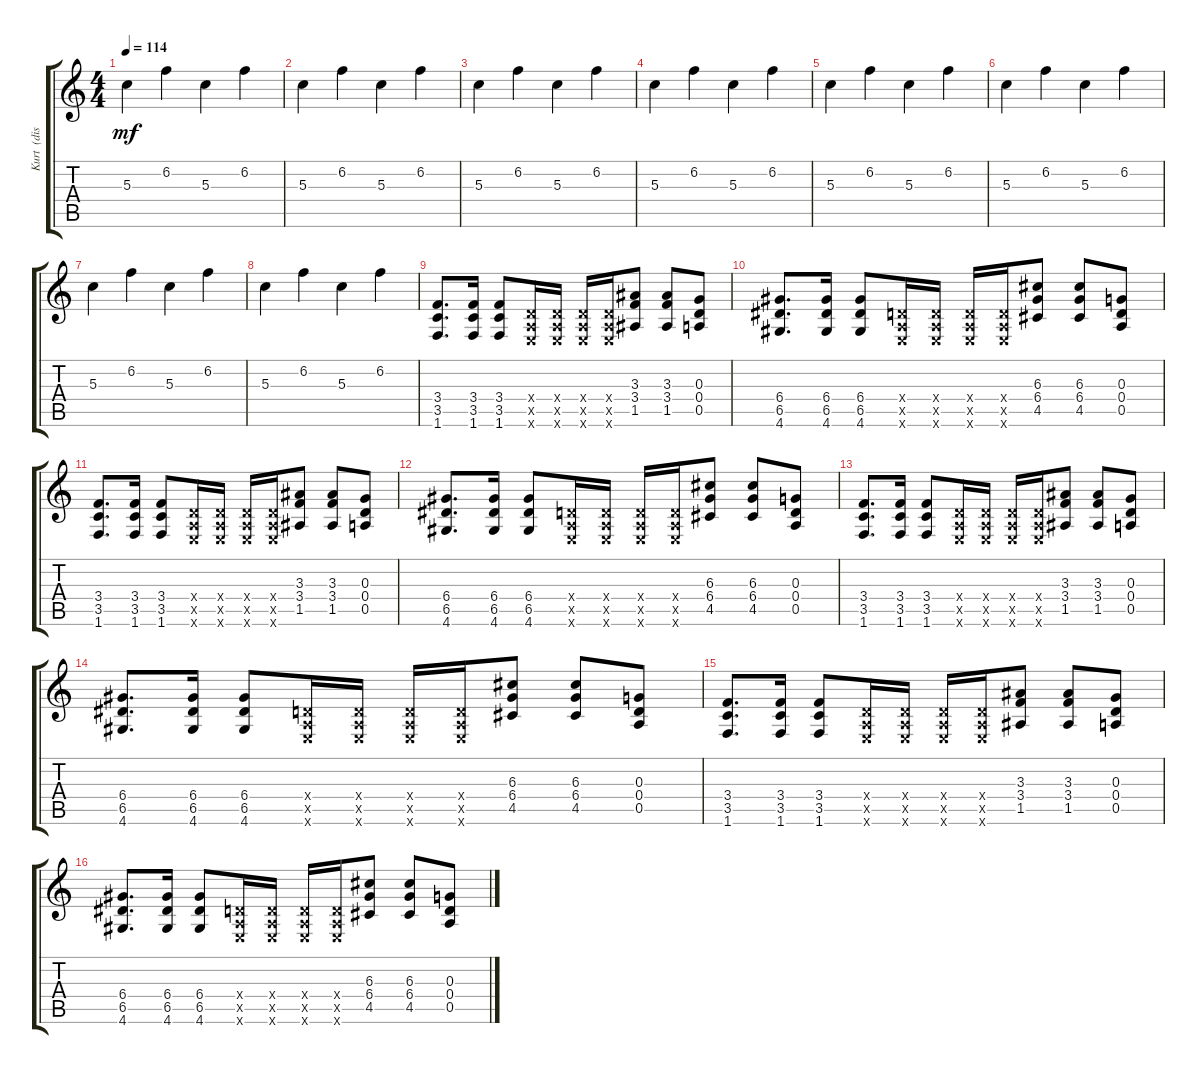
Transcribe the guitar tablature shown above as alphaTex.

\track ("Kurt  (dist)" "Kurt  (dis") {instrument overdrivenguitar}
\staff {score tabs}
\tuning (E4 B3 G3 D3 A2 E2) {hide}
\ts (4 4)
\tempo 114
\clef g2
\ks c
5.3.4{dy mf} 6.2.4 5.3.4 6.2.4 |
5.3.4 6.2.4 5.3.4 6.2.4 |
5.3.4 6.2.4 5.3.4 6.2.4 |
5.3.4 6.2.4 5.3.4 6.2.4 |
5.3.4 6.2.4 5.3.4 6.2.4 |
5.3.4 6.2.4 5.3.4 6.2.4 |
5.3.4 6.2.4 5.3.4 6.2.4 |
5.3.4 6.2.4 5.3.4 6.2.4 |
(3.4 3.5 1.6).8{d} (3.4 3.5 1.6).16 (3.4 3.5 1.6).8 (0.4{x} 0.5{x} 0.6{x}).16 (0.4{x} 0.5{x} 0.6{x}).16 (0.4{x} 0.5{x} 0.6{x}).16 (0.4{x} 0.5{x} 0.6{x}).16 (3.3 3.4 1.5).8 (3.3 3.4 1.5).8 (0.3 0.4 0.5).8 |
(6.4 6.5 4.6).8{d} (6.4 6.5 4.6).16 (6.4 6.5 4.6).8 (0.4{x} 0.5{x} 0.6{x}).16 (0.4{x} 0.5{x} 0.6{x}).16 (0.4{x} 0.5{x} 0.6{x}).16 (0.4{x} 0.5{x} 0.6{x}).16 (6.3 6.4 4.5).8 (6.3 6.4 4.5).8 (0.3 0.4 0.5).8 |
(3.4 3.5 1.6).8{d} (3.4 3.5 1.6).16 (3.4 3.5 1.6).8 (0.4{x} 0.5{x} 0.6{x}).16 (0.4{x} 0.5{x} 0.6{x}).16 (0.4{x} 0.5{x} 0.6{x}).16 (0.4{x} 0.5{x} 0.6{x}).16 (3.3 3.4 1.5).8 (3.3 3.4 1.5).8 (0.3 0.4 0.5).8 |
(6.4 6.5 4.6).8{d} (6.4 6.5 4.6).16 (6.4 6.5 4.6).8 (0.4{x} 0.5{x} 0.6{x}).16 (0.4{x} 0.5{x} 0.6{x}).16 (0.4{x} 0.5{x} 0.6{x}).16 (0.4{x} 0.5{x} 0.6{x}).16 (6.3 6.4 4.5).8 (6.3 6.4 4.5).8 (0.3 0.4 0.5).8 |
(3.4 3.5 1.6).8{d} (3.4 3.5 1.6).16 (3.4 3.5 1.6).8 (0.4{x} 0.5{x} 0.6{x}).16 (0.4{x} 0.5{x} 0.6{x}).16 (0.4{x} 0.5{x} 0.6{x}).16 (0.4{x} 0.5{x} 0.6{x}).16 (3.3 3.4 1.5).8 (3.3 3.4 1.5).8 (0.3 0.4 0.5).8 |
(6.4 6.5 4.6).8{d} (6.4 6.5 4.6).16 (6.4 6.5 4.6).8 (0.4{x} 0.5{x} 0.6{x}).16 (0.4{x} 0.5{x} 0.6{x}).16 (0.4{x} 0.5{x} 0.6{x}).16 (0.4{x} 0.5{x} 0.6{x}).16 (6.3 6.4 4.5).8 (6.3 6.4 4.5).8 (0.3 0.4 0.5).8 |
(3.4 3.5 1.6).8{d} (3.4 3.5 1.6).16 (3.4 3.5 1.6).8 (0.4{x} 0.5{x} 0.6{x}).16 (0.4{x} 0.5{x} 0.6{x}).16 (0.4{x} 0.5{x} 0.6{x}).16 (0.4{x} 0.5{x} 0.6{x}).16 (3.3 3.4 1.5).8 (3.3 3.4 1.5).8 (0.3 0.4 0.5).8 |
(6.4 6.5 4.6).8{d} (6.4 6.5 4.6).16 (6.4 6.5 4.6).8 (0.4{x} 0.5{x} 0.6{x}).16 (0.4{x} 0.5{x} 0.6{x}).16 (0.4{x} 0.5{x} 0.6{x}).16 (0.4{x} 0.5{x} 0.6{x}).16 (6.3 6.4 4.5).8 (6.3 6.4 4.5).8 (0.3 0.4 0.5).8
